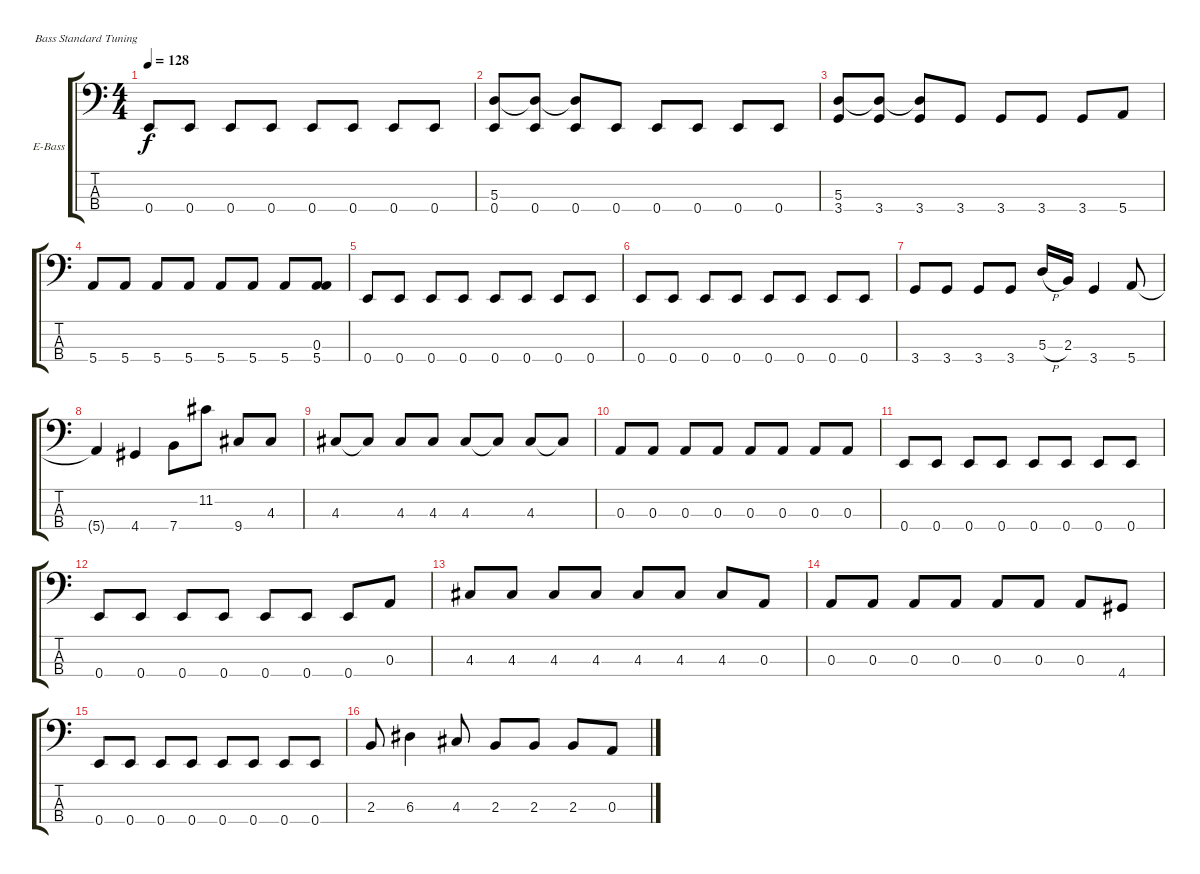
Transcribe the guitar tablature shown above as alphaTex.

\defaultSystemsLayout 4
\bracketExtendMode groupsimilarinstruments
\firstSystemTrackNameOrientation horizontal
\otherSystemsTrackNameOrientation horizontal
\track ("Bass" "E-Bass") {instrument electricbassfinger}
\staff {score tabs}
\tuning (G2 D2 A1 E1)
\ts (4 4)
\tempo 128
\clef f4
\ks c
0.4.8{dy f} 0.4.8 0.4.8 0.4.8 0.4.8 0.4.8 0.4.8 0.4.8 |
(5.3 0.4).8 (0.4 5.3{t}).8 (5.3{t} 0.4).8 0.4.8 0.4.8 0.4.8 0.4.8 0.4.8 |
(5.3 3.4).8 (5.3{t} 3.4).8 (5.3{t} 3.4).8 3.4.8 3.4.8 3.4.8 3.4.8 5.4.8 |
5.4.8 5.4.8 5.4.8 5.4.8 5.4.8 5.4.8 5.4.8 (0.3 5.4).8 |
0.4.8 0.4.8 0.4.8 0.4.8 0.4.8 0.4.8 0.4.8 0.4.8 |
0.4.8 0.4.8 0.4.8 0.4.8 0.4.8 0.4.8 0.4.8 0.4.8 |
3.4.8 3.4.8 3.4.8 3.4.8 5.3{h}.16 2.3.16 3.4.4 5.4.8 |
5.4{t}.4 4.4.4 7.4.8 11.2.8 9.4.8 4.3.8 |
4.3.8 4.3{t}.8 4.3.8 4.3.8 4.3.8 4.3{t}.8 4.3.8 4.3{t}.8 |
0.3.8 0.3.8 0.3.8 0.3.8 0.3.8 0.3.8 0.3.8 0.3.8 |
0.4.8 0.4.8 0.4.8 0.4.8 0.4.8 0.4.8 0.4.8 0.4.8 |
0.4.8 0.4.8 0.4.8 0.4.8 0.4.8 0.4.8 0.4.8 0.3.8 |
4.3.8 4.3.8 4.3.8 4.3.8 4.3.8 4.3.8 4.3.8 0.3.8 |
0.3.8 0.3.8 0.3.8 0.3.8 0.3.8 0.3.8 0.3.8 4.4.8 |
0.4.8 0.4.8 0.4.8 0.4.8 0.4.8 0.4.8 0.4.8 0.4.8 |
2.3.8 6.3.4 4.3.8 2.3.8 2.3.8 2.3.8 0.3.8
